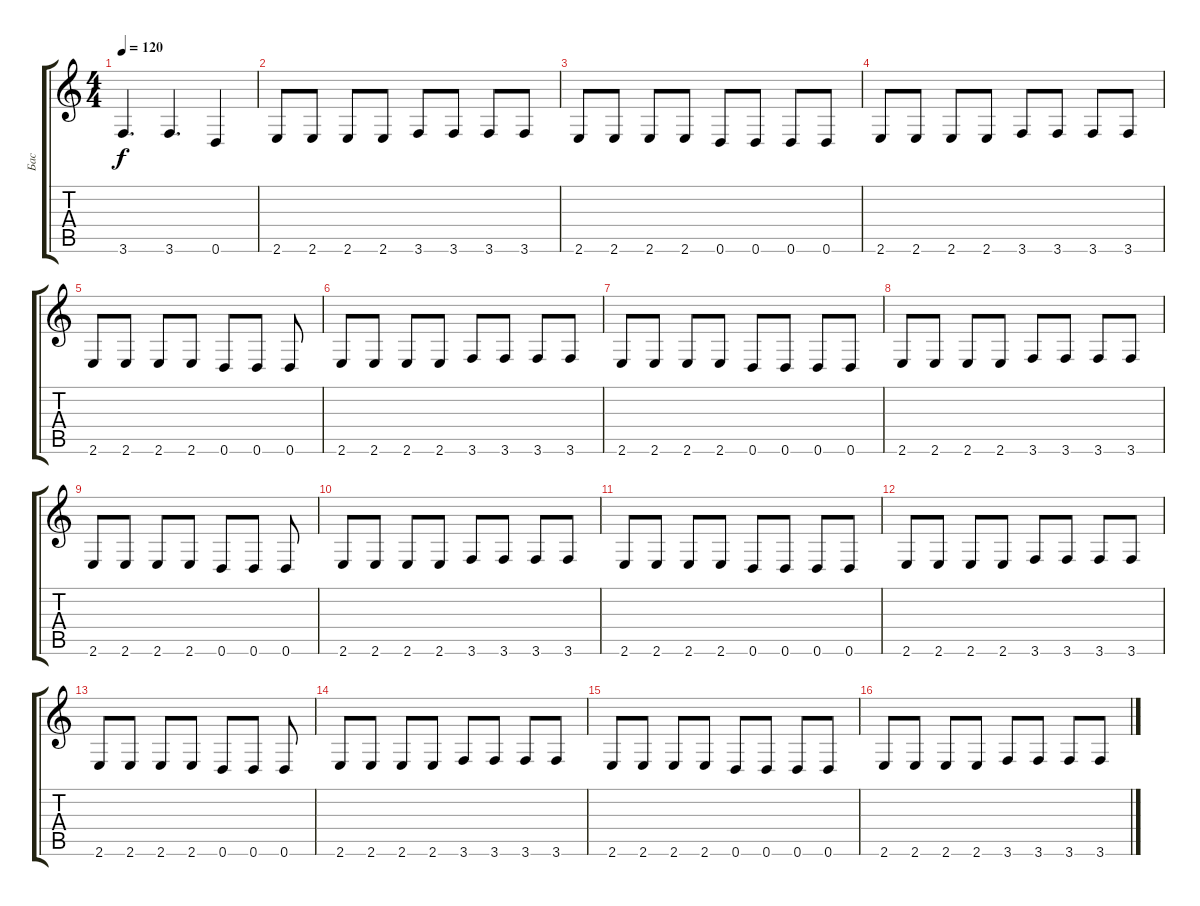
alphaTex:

\track ("Бас" "Бас") {instrument electricbassfinger}
\staff {score tabs}
\tuning (E4 B3 G3 D3 A2 D2) {hide}
\ts (4 4)
\tempo 120
\clef g2
\ks c
3.6.4{d dy f} 3.6.4{d} 0.6.4 |
2.6.8 2.6.8 2.6.8 2.6.8 3.6.8 3.6.8 3.6.8 3.6.8 |
2.6.8 2.6.8 2.6.8 2.6.8 0.6.8 0.6.8 0.6.8 0.6.8 |
2.6.8 2.6.8 2.6.8 2.6.8 3.6.8 3.6.8 3.6.8 3.6.8 |
2.6.8 2.6.8 2.6.8 2.6.8 0.6.8 0.6.8 0.6.8 |
2.6.8 2.6.8 2.6.8 2.6.8 3.6.8 3.6.8 3.6.8 3.6.8 |
2.6.8 2.6.8 2.6.8 2.6.8 0.6.8 0.6.8 0.6.8 0.6.8 |
2.6.8 2.6.8 2.6.8 2.6.8 3.6.8 3.6.8 3.6.8 3.6.8 |
2.6.8 2.6.8 2.6.8 2.6.8 0.6.8 0.6.8 0.6.8 |
2.6.8 2.6.8 2.6.8 2.6.8 3.6.8 3.6.8 3.6.8 3.6.8 |
2.6.8 2.6.8 2.6.8 2.6.8 0.6.8 0.6.8 0.6.8 0.6.8 |
2.6.8 2.6.8 2.6.8 2.6.8 3.6.8 3.6.8 3.6.8 3.6.8 |
2.6.8 2.6.8 2.6.8 2.6.8 0.6.8 0.6.8 0.6.8 |
2.6.8 2.6.8 2.6.8 2.6.8 3.6.8 3.6.8 3.6.8 3.6.8 |
2.6.8 2.6.8 2.6.8 2.6.8 0.6.8 0.6.8 0.6.8 0.6.8 |
2.6.8 2.6.8 2.6.8 2.6.8 3.6.8 3.6.8 3.6.8 3.6.8
